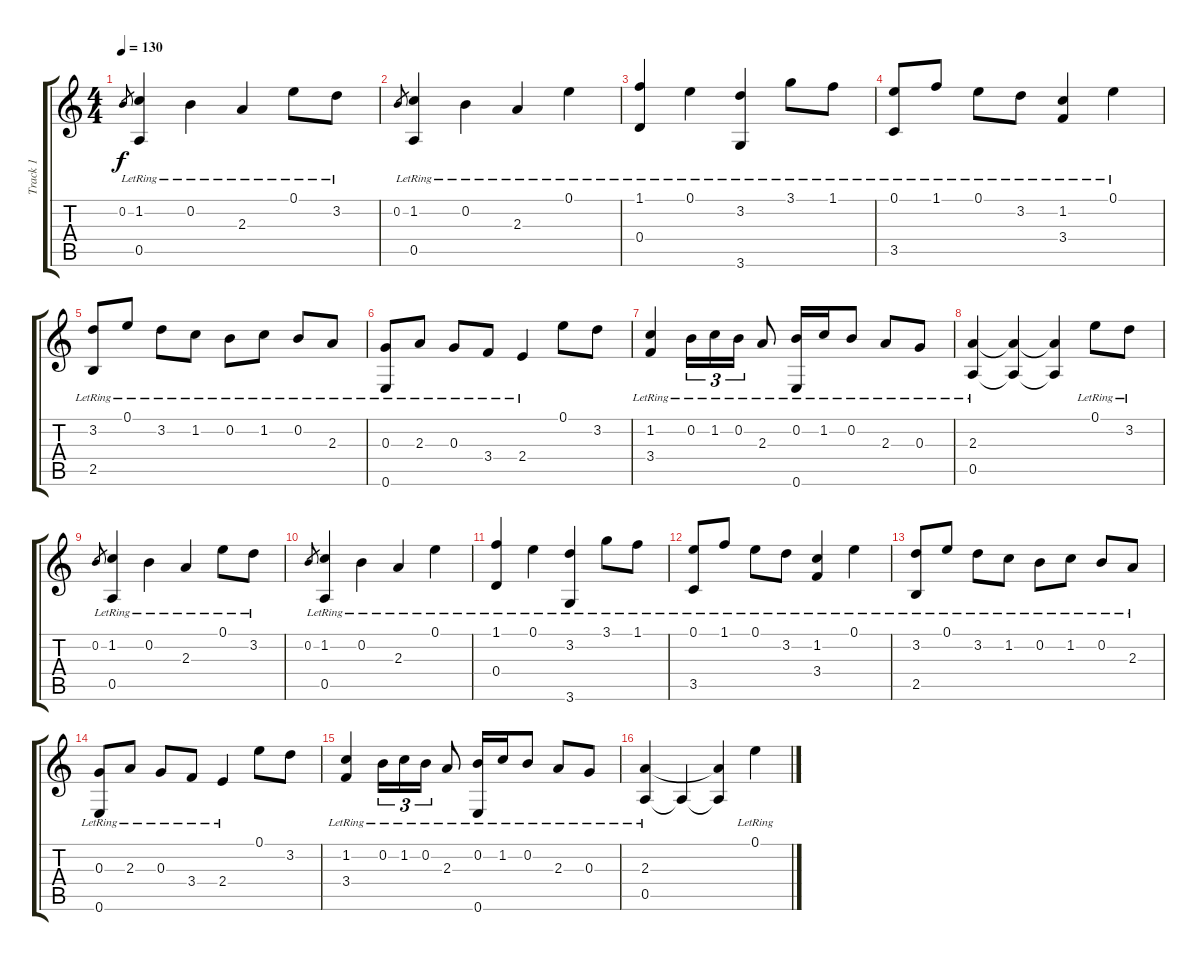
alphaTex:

\track ("Track 1" "Track 1") {instrument acousticguitarsteel}
\staff {score tabs}
\tuning (E4 B3 G3 D3 A2 E2) {hide}
\ts (4 4)
\tempo 130
\clef g2
\ks c
0.2.8{gr dy f} (1.2{lr} 0.5{lr}).4 0.2{lr}.4 2.3{lr}.4 0.1{lr}.8 3.2{lr}.8 |
0.2.8{gr} (1.2{lr} 0.5{lr}).4 0.2{lr}.4 2.3{lr}.4 0.1{lr}.4 |
(1.1{lr} 0.4{lr}).4 0.1{lr}.4 (3.2{lr} 3.6{lr}).4 3.1{lr}.8 1.1{lr}.8 |
(0.1{lr} 3.5{lr}).8 1.1{lr}.8 0.1{lr}.8 3.2{lr}.8 (1.2{lr} 3.4{lr}).4 0.1{lr}.4 |
(3.2{lr} 2.5{lr}).8 0.1{lr}.8 3.2{lr}.8 1.2{lr}.8 0.2{lr}.8 1.2{lr}.8 0.2{lr}.8 2.3{lr}.8 |
(0.3{lr} 0.6{lr}).8 2.3{lr}.8 0.3{lr}.8 3.4{lr}.8 2.4{lr}.4 0.1.8 3.2.8 |
(1.2{lr} 3.4{lr}).4 0.2{lr}.16{tu (3 2)} 1.2{lr}.16{tu (3 2)} 0.2{lr}.16{tu (3 2)} 2.3{lr}.8 (0.2{lr} 0.6{lr}).16 1.2{lr}.16 0.2{lr}.8 2.3{lr}.8 0.3{lr}.8 |
(2.3{lr} 0.5{lr}).4 (2.3{t} 0.5{t}).4 (2.3{t} 0.5{t}).4 0.1{lr}.8 3.2{lr}.8 |
0.2.8{gr} (1.2{lr} 0.5{lr}).4 0.2{lr}.4 2.3{lr}.4 0.1{lr}.8 3.2{lr}.8 |
0.2.8{gr} (1.2{lr} 0.5{lr}).4 0.2{lr}.4 2.3{lr}.4 0.1{lr}.4 |
(1.1{lr} 0.4{lr}).4 0.1{lr}.4 (3.2{lr} 3.6{lr}).4 3.1{lr}.8 1.1{lr}.8 |
(0.1{lr} 3.5{lr}).8 1.1{lr}.8 0.1{lr}.8 3.2{lr}.8 (1.2{lr} 3.4{lr}).4 0.1{lr}.4 |
(3.2{lr} 2.5{lr}).8 0.1{lr}.8 3.2{lr}.8 1.2{lr}.8 0.2{lr}.8 1.2{lr}.8 0.2{lr}.8 2.3{lr}.8 |
(0.3{lr} 0.6{lr}).8 2.3{lr}.8 0.3{lr}.8 3.4{lr}.8 2.4{lr}.4 0.1.8 3.2.8 |
(1.2{lr} 3.4{lr}).4 0.2{lr}.16{tu (3 2)} 1.2{lr}.16{tu (3 2)} 0.2{lr}.16{tu (3 2)} 2.3{lr}.8 (0.2{lr} 0.6{lr}).16 1.2{lr}.16 0.2{lr}.8 2.3{lr}.8 0.3{lr}.8 |
(2.3{lr} 0.5{lr}).4 0.5{t}.4 (2.3{t} 0.5{t}).4 0.1{lr}.4
